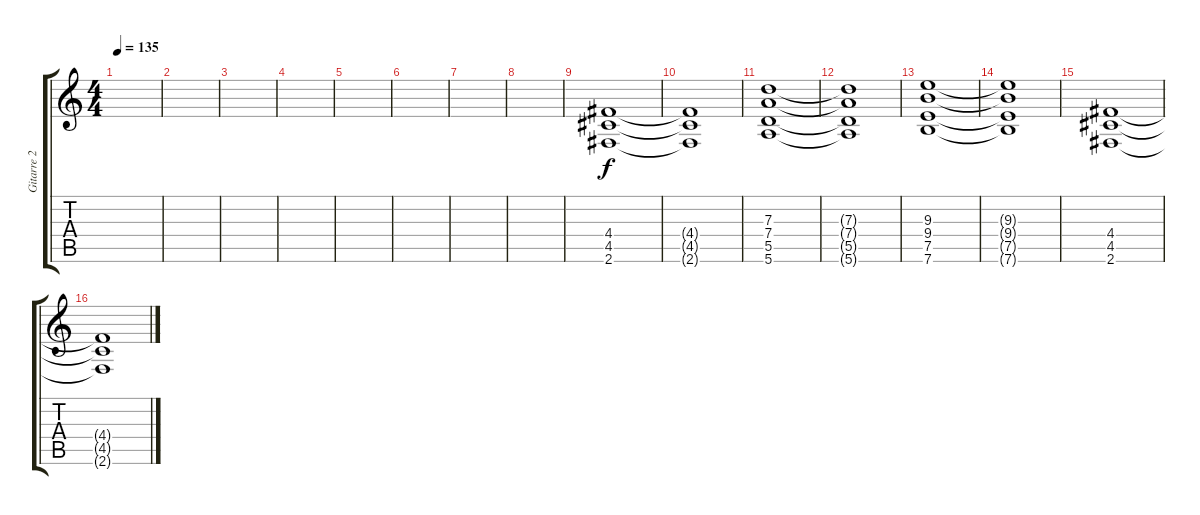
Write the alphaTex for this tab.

\track ("Gitarre 2" "Gitarre 2") {instrument distortionguitar}
\staff {score tabs}
\tuning (E4 B3 G3 D3 A2 E2) {hide}
\ts (4 4)
\tempo 135
\clef g2
\ks c
|
|
|
|
|
|
|
|
(4.4 4.5 2.6).1 |
(4.4{t} 4.5{t} 2.6{t}).1 |
(7.3 7.4 5.5 5.6).1 |
(7.3{t} 7.4{t} 5.5{t} 5.6{t}).1 |
(9.3 9.4 7.5 7.6).1 |
(9.3{t} 9.4{t} 7.5{t} 7.6{t}).1 |
(4.4 4.5 2.6).1 |
(4.4{t} 4.5{t} 2.6{t}).1
